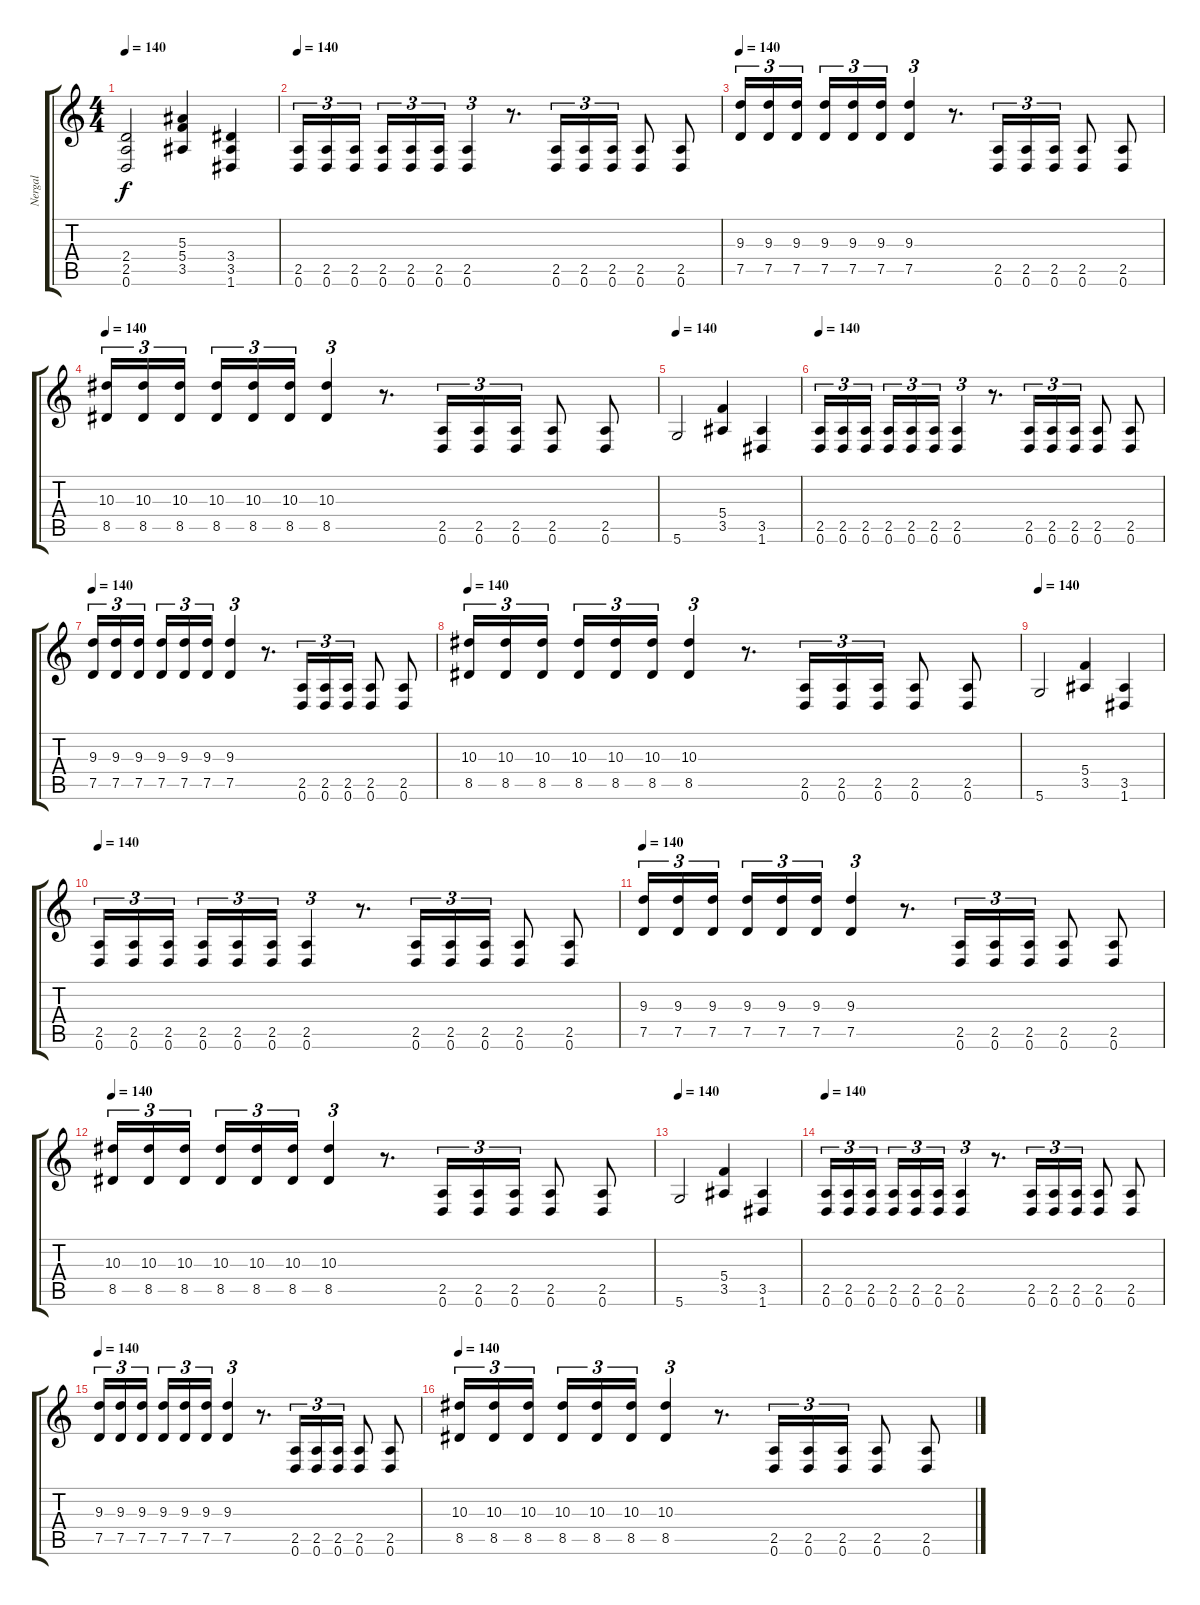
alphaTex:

\track ("Nergal" "Nergal") {instrument distortionguitar}
\staff {score tabs}
\tuning (D4 A3 F3 C3 G2 D2) {hide}
\ts (4 4)
\tempo 140
\clef g2
\ks c
(2.4 2.5 0.6).2{dy f} (5.3 5.4 3.5).4 (3.4 3.5 1.6).4 |
\tempo 140
(2.5 0.6).16{tu (3 2)} (2.5 0.6).16{tu (3 2)} (2.5 0.6).16{tu (3 2)} (2.5 0.6).16{tu (3 2)} (2.5 0.6).16{tu (3 2)} (2.5 0.6).16{tu (3 2)} (2.5 0.6).4{tu (3 2)} r.8{d} (2.5 0.6).16{tu (3 2)} (2.5 0.6).16{tu (3 2)} (2.5 0.6).16{tu (3 2)} (2.5 0.6).8 (2.5 0.6).8 |
\tempo 140
(9.3 7.5).16{tu (3 2)} (9.3 7.5).16{tu (3 2)} (9.3 7.5).16{tu (3 2)} (9.3 7.5).16{tu (3 2)} (9.3 7.5).16{tu (3 2)} (9.3 7.5).16{tu (3 2)} (9.3 7.5).4{tu (3 2)} r.8{d} (2.5 0.6).16{tu (3 2)} (2.5 0.6).16{tu (3 2)} (2.5 0.6).16{tu (3 2)} (2.5 0.6).8 (2.5 0.6).8 |
\tempo 140
(10.3 8.5).16{tu (3 2)} (10.3 8.5).16{tu (3 2)} (10.3 8.5).16{tu (3 2)} (10.3 8.5).16{tu (3 2)} (10.3 8.5).16{tu (3 2)} (10.3 8.5).16{tu (3 2)} (10.3 8.5).4{tu (3 2)} r.8{d} (2.5 0.6).16{tu (3 2)} (2.5 0.6).16{tu (3 2)} (2.5 0.6).16{tu (3 2)} (2.5 0.6).8 (2.5 0.6).8 |
\tempo 140
5.6.2 (5.4 3.5).4 (3.5 1.6).4 |
\tempo 140
(2.5 0.6).16{tu (3 2)} (2.5 0.6).16{tu (3 2)} (2.5 0.6).16{tu (3 2)} (2.5 0.6).16{tu (3 2)} (2.5 0.6).16{tu (3 2)} (2.5 0.6).16{tu (3 2)} (2.5 0.6).4{tu (3 2)} r.8{d} (2.5 0.6).16{tu (3 2)} (2.5 0.6).16{tu (3 2)} (2.5 0.6).16{tu (3 2)} (2.5 0.6).8 (2.5 0.6).8 |
\tempo 140
(9.3 7.5).16{tu (3 2)} (9.3 7.5).16{tu (3 2)} (9.3 7.5).16{tu (3 2)} (9.3 7.5).16{tu (3 2)} (9.3 7.5).16{tu (3 2)} (9.3 7.5).16{tu (3 2)} (9.3 7.5).4{tu (3 2)} r.8{d} (2.5 0.6).16{tu (3 2)} (2.5 0.6).16{tu (3 2)} (2.5 0.6).16{tu (3 2)} (2.5 0.6).8 (2.5 0.6).8 |
\tempo 140
(10.3 8.5).16{tu (3 2)} (10.3 8.5).16{tu (3 2)} (10.3 8.5).16{tu (3 2)} (10.3 8.5).16{tu (3 2)} (10.3 8.5).16{tu (3 2)} (10.3 8.5).16{tu (3 2)} (10.3 8.5).4{tu (3 2)} r.8{d} (2.5 0.6).16{tu (3 2)} (2.5 0.6).16{tu (3 2)} (2.5 0.6).16{tu (3 2)} (2.5 0.6).8 (2.5 0.6).8 |
\tempo 140
5.6.2 (5.4 3.5).4 (3.5 1.6).4 |
\tempo 140
(2.5 0.6).16{tu (3 2)} (2.5 0.6).16{tu (3 2)} (2.5 0.6).16{tu (3 2)} (2.5 0.6).16{tu (3 2)} (2.5 0.6).16{tu (3 2)} (2.5 0.6).16{tu (3 2)} (2.5 0.6).4{tu (3 2)} r.8{d} (2.5 0.6).16{tu (3 2)} (2.5 0.6).16{tu (3 2)} (2.5 0.6).16{tu (3 2)} (2.5 0.6).8 (2.5 0.6).8 |
\tempo 140
(9.3 7.5).16{tu (3 2)} (9.3 7.5).16{tu (3 2)} (9.3 7.5).16{tu (3 2)} (9.3 7.5).16{tu (3 2)} (9.3 7.5).16{tu (3 2)} (9.3 7.5).16{tu (3 2)} (9.3 7.5).4{tu (3 2)} r.8{d} (2.5 0.6).16{tu (3 2)} (2.5 0.6).16{tu (3 2)} (2.5 0.6).16{tu (3 2)} (2.5 0.6).8 (2.5 0.6).8 |
\tempo 140
(10.3 8.5).16{tu (3 2)} (10.3 8.5).16{tu (3 2)} (10.3 8.5).16{tu (3 2)} (10.3 8.5).16{tu (3 2)} (10.3 8.5).16{tu (3 2)} (10.3 8.5).16{tu (3 2)} (10.3 8.5).4{tu (3 2)} r.8{d} (2.5 0.6).16{tu (3 2)} (2.5 0.6).16{tu (3 2)} (2.5 0.6).16{tu (3 2)} (2.5 0.6).8 (2.5 0.6).8 |
\tempo 140
5.6.2 (5.4 3.5).4 (3.5 1.6).4 |
\tempo 140
(2.5 0.6).16{tu (3 2)} (2.5 0.6).16{tu (3 2)} (2.5 0.6).16{tu (3 2)} (2.5 0.6).16{tu (3 2)} (2.5 0.6).16{tu (3 2)} (2.5 0.6).16{tu (3 2)} (2.5 0.6).4{tu (3 2)} r.8{d} (2.5 0.6).16{tu (3 2)} (2.5 0.6).16{tu (3 2)} (2.5 0.6).16{tu (3 2)} (2.5 0.6).8 (2.5 0.6).8 |
\tempo 140
(9.3 7.5).16{tu (3 2)} (9.3 7.5).16{tu (3 2)} (9.3 7.5).16{tu (3 2)} (9.3 7.5).16{tu (3 2)} (9.3 7.5).16{tu (3 2)} (9.3 7.5).16{tu (3 2)} (9.3 7.5).4{tu (3 2)} r.8{d} (2.5 0.6).16{tu (3 2)} (2.5 0.6).16{tu (3 2)} (2.5 0.6).16{tu (3 2)} (2.5 0.6).8 (2.5 0.6).8 |
\tempo 140
(10.3 8.5).16{tu (3 2)} (10.3 8.5).16{tu (3 2)} (10.3 8.5).16{tu (3 2)} (10.3 8.5).16{tu (3 2)} (10.3 8.5).16{tu (3 2)} (10.3 8.5).16{tu (3 2)} (10.3 8.5).4{tu (3 2)} r.8{d} (2.5 0.6).16{tu (3 2)} (2.5 0.6).16{tu (3 2)} (2.5 0.6).16{tu (3 2)} (2.5 0.6).8 (2.5 0.6).8
